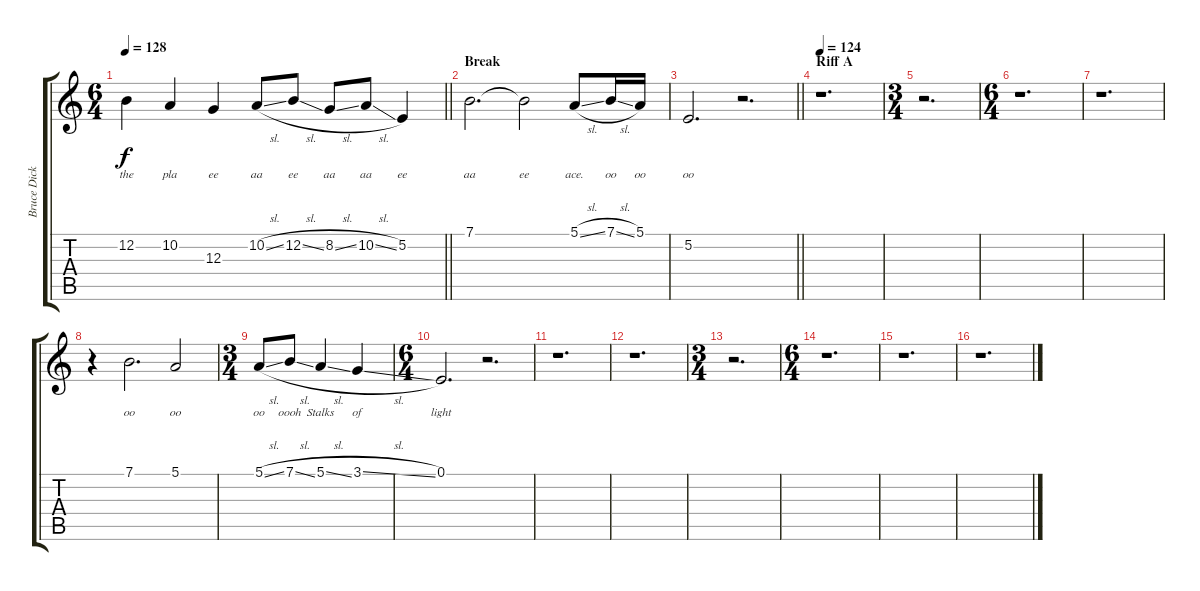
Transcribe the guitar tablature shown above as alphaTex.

\track ("Bruce Dickinson" "Bruce Dick") {instrument lead2sawtooth}
\staff {score tabs}
\tuning (E4 B3 G3 D3 A2 E2) {hide}
\ts (6 4)
\tempo 128
\clef g2
\barLineRight lightlight
\ks c
12.2.4{lyrics (0 "the") lyrics (1 "") lyrics (2 "") lyrics (3 "") lyrics (4 "") dy f} 10.2.4{lyrics (0 "pla") lyrics (1 "") lyrics (2 "") lyrics (3 "") lyrics (4 "")} 12.3.4{lyrics (0 "ee") lyrics (1 "") lyrics (2 "") lyrics (3 "") lyrics (4 "")} 10.2{sl}.8{lyrics (0 "aa") lyrics (1 "") lyrics (2 "") lyrics (3 "") lyrics (4 "")} 12.2{sl}.8{lyrics (0 "ee") lyrics (1 "") lyrics (2 "") lyrics (3 "") lyrics (4 "")} 8.2{sl}.8{lyrics (0 "aa") lyrics (1 "") lyrics (2 "") lyrics (3 "") lyrics (4 "")} 10.2{sl}.8{lyrics (0 "aa") lyrics (1 "") lyrics (2 "") lyrics (3 "") lyrics (4 "")} 5.2.4{lyrics (0 "ee") lyrics (1 "") lyrics (2 "") lyrics (3 "") lyrics (4 "")} |
\section ("" "Break")
7.1.2{d lyrics (0 "aa") lyrics (1 "") lyrics (2 "") lyrics (3 "") lyrics (4 "")} 7.1{t}.2{lyrics (0 "ee") lyrics (1 "") lyrics (2 "") lyrics (3 "") lyrics (4 "")} 5.1{sl}.8{lyrics (0 "ace.") lyrics (1 "") lyrics (2 "") lyrics (3 "") lyrics (4 "")} 7.1{sl}.16{lyrics (0 "oo") lyrics (1 "") lyrics (2 "") lyrics (3 "") lyrics (4 "")} 5.1.16{lyrics (0 "oo") lyrics (1 "") lyrics (2 "") lyrics (3 "") lyrics (4 "")} |
\barLineRight lightlight
5.2.2{d lyrics (0 "oo") lyrics (1 "") lyrics (2 "") lyrics (3 "") lyrics (4 "")} r.2{d} |
\section ("" "Riff A")
\tempo 124
r.1{d} |
\ts (3 4)
r.2{d} |
\ts (6 4)
r.1{d} |
r.1{d} |
r.4{volume 16 instrument synthvoice} 7.1.2{d lyrics (0 "oo") lyrics (1 "") lyrics (2 "") lyrics (3 "") lyrics (4 "")} 5.1.2{lyrics (0 "oo") lyrics (1 "") lyrics (2 "") lyrics (3 "") lyrics (4 "")} |
\ts (3 4)
5.1{sl}.8{lyrics (0 "oo") lyrics (1 "") lyrics (2 "") lyrics (3 "") lyrics (4 "")} 7.1{sl}.8{lyrics (0 "oooh") lyrics (1 "") lyrics (2 "") lyrics (3 "") lyrics (4 "")} 5.1{sl}.4{lyrics (0 "Stalks") lyrics (1 "") lyrics (2 "") lyrics (3 "") lyrics (4 "")} 3.1{sl}.4{lyrics (0 "of") lyrics (1 "") lyrics (2 "") lyrics (3 "") lyrics (4 "")} |
\ts (6 4)
0.1.2{d lyrics (0 "light") lyrics (1 "") lyrics (2 "") lyrics (3 "") lyrics (4 "")} r.2{d} |
r.1{d} |
r.1{d} |
\ts (3 4)
r.2{d} |
\ts (6 4)
r.1{d} |
r.1{d} |
r.1{d}
